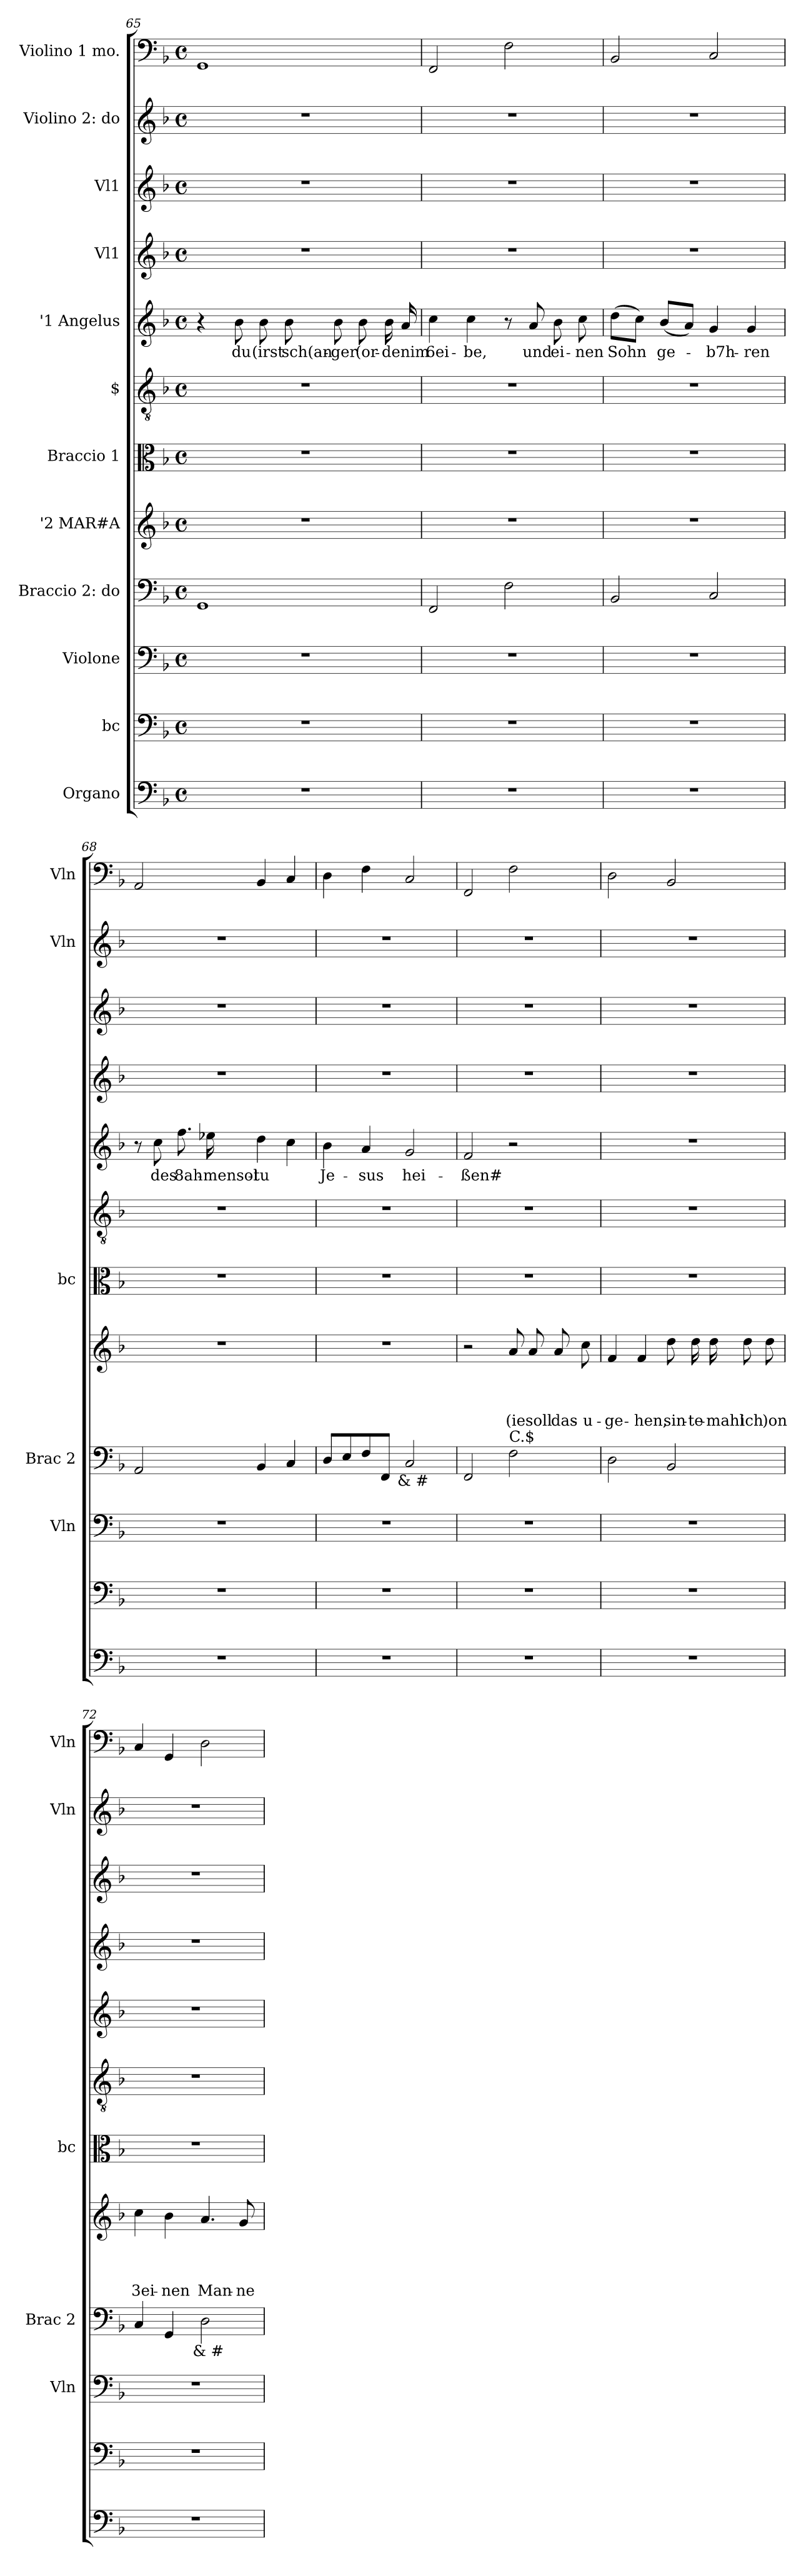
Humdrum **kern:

**kern	**kern	**kern	**kern	**kern	**text	**text	**text	**text	**kern	**kern	**kern	**text	**kern	**kern	**kern	**kern
*part12	*part11	*part10	*part9	*part8	*part8	*part8	*part8	*part8	*part7	*part6	*part5	*part5	*part4	*part3	*part2	*part1
*staff12	*staff11	*staff10	*staff9	*staff8	*staff8	*staff8	*staff8	*staff8	*staff7	*staff6	*staff5	*staff5	*staff4	*staff3	*staff2	*staff1
*I"Organo	*I"bc	*I"Violone	*I"Braccio 2: do	*I"'2 MAR#A	*	*	*	*	*I"Braccio 1	*I"$	*I"'1 Angelus	*	*I"Vl1	*I"Vl1	*I"Violino 2: do	*I"Violino 1 mo.
*	*	*I'Vln	*I'Brac 2	*	*	*	*	*	*I'bc	*	*	*	*	*	*I'Vln	*I'Vln
!!LO:PB:g=z
*clefF4	*clefF4	*clefF4	*clefF4	*clefG2	*	*	*	*	*clefC3	*clefGv2	*clefG2	*	*clefG2	*clefG2	*clefG2	*clefF4
*k[b-]	*k[b-]	*k[b-]	*k[b-]	*k[b-]	*	*	*	*	*k[b-]	*k[b-]	*k[b-]	*	*k[b-]	*k[b-]	*k[b-]	*k[b-]
*F:	*F:	*F:	*F:	*F:	*	*	*	*	*F:	*F:	*F:	*	*F:	*F:	*F:	*F:
*M4/4	*M4/4	*M4/4	*M4/4	*M4/4	*	*	*	*	*M4/4	*M4/4	*M4/4	*	*M4/4	*M4/4	*M4/4	*M4/4
*met(c)	*met(c)	*met(c)	*met(c)	*met(c)	*	*	*	*	*met(c)	*met(c)	*met(c)	*	*met(c)	*met(c)	*met(c)	*met(c)
=65	=65	=65	=65	=65	=65	=65	=65	=65	=65	=65	=65	=65	=65	=65	=65	=65
1r	1r	1r	1GG	1r	.	.	.	.	1r	1r	4r	.	1r	1r	1r	1GG
!	!	!	!	!	!	!	!	!	!	!	!	!LO:LY:b	!	!	!	!
.	.	.	.	.	.	.	.	.	.	.	8b-\	du	.	.	.	.
!	!	!	!	!	!	!	!	!	!	!	!	!LO:LY:b	!	!	!	!
.	.	.	.	.	.	.	.	.	.	.	8b-\	(irst	.	.	.	.
!	!	!	!	!	!	!	!	!	!	!	!	!LO:LY:b	!	!	!	!
.	.	.	.	.	.	.	.	.	.	.	8b-\	sch(an-	.	.	.	.
!	!	!	!	!	!	!	!	!	!	!	!	!LO:LY:b:rj	!	!	!	!
.	.	.	.	.	.	.	.	.	.	.	8b-\	-ger	.	.	.	.
!	!	!	!	!	!	!	!	!	!	!	!	!LO:LY:b	!	!	!	!
.	.	.	.	.	.	.	.	.	.	.	8b-\	(or-	.	.	.	.
!	!	!	!	!	!	!	!	!	!	!	!	!LO:LY:b	!	!	!	!
.	.	.	.	.	.	.	.	.	.	.	16b-\	-denim	.	.	.	.
.	.	.	.	.	.	.	.	.	.	.	16a/	.	.	.	.	.
=66	=66	=66	=66	=66	=66	=66	=66	=66	=66	=66	=66	=66	=66	=66	=66	=66
!	!	!	!	!	!	!	!	!	!	!	!	!LO:LY:b	!	!	!	!
1r	1r	1r	2FF/	1r	.	.	.	.	1r	1r	4cc\	6ei-	1r	1r	1r	2FF/
!	!	!	!	!	!	!	!	!	!	!	!	!LO:LY:b:rj	!	!	!	!
.	.	.	.	.	.	.	.	.	.	.	4cc\	-be,	.	.	.	.
.	.	.	2F\	.	.	.	.	.	.	.	8r	.	.	.	.	2F\
!	!	!	!	!	!	!	!	!	!	!	!	!LO:LY:b	!	!	!	!
.	.	.	.	.	.	.	.	.	.	.	8a/	und	.	.	.	.
!	!	!	!	!	!	!	!	!	!	!	!	!LO:LY:b	!	!	!	!
.	.	.	.	.	.	.	.	.	.	.	8b-\	ei-	.	.	.	.
!	!	!	!	!	!	!	!	!	!	!	!	!LO:LY:b	!	!	!	!
.	.	.	.	.	.	.	.	.	.	.	8cc\	-nen	.	.	.	.
=67	=67	=67	=67	=67	=67	=67	=67	=67	=67	=67	=67	=67	=67	=67	=67	=67
!	!	!	!	!	!	!	!	!	!	!	!	!LO:LY:b	!	!	!	!
1r	1r	1r	2BB-/	1r	.	.	.	.	1r	1r	(>8dd\L	Sohn	1r	1r	1r	2BB-/
.	.	.	.	.	.	.	.	.	.	.	8cc\J)	.	.	.	.	.
!	!	!	!	!	!	!	!	!	!	!	!	!LO:LY:b	!	!	!	!
.	.	.	.	.	.	.	.	.	.	.	(<8b-/L	ge-	.	.	.	.
.	.	.	.	.	.	.	.	.	.	.	8a/J)	.	.	.	.	.
!	!	!	!	!	!	!	!	!	!	!	!	!LO:LY:b	!	!	!	!
.	.	.	2C/	.	.	.	.	.	.	.	4g/	-b7h-	.	.	.	2C/
!	!	!	!	!	!	!	!	!	!	!	!	!LO:LY:b:rj	!	!	!	!
.	.	.	.	.	.	.	.	.	.	.	4g/	-ren	.	.	.	.
=68	=68	=68	=68	=68	=68	=68	=68	=68	=68	=68	=68	=68	=68	=68	=68	=68
1r	1r	1r	2AA</	1r	.	.	.	.	1r	1r	8r	.	1r	1r	1r	2AA/
!	!	!	!	!	!	!	!	!	!	!	!	!LO:LY:b	!	!	!	!
.	.	.	.	.	.	.	.	.	.	.	8cc\	des	.	.	.	.
!	!	!	!	!	!	!	!	!	!	!	!	!LO:LY:b	!	!	!	!
.	.	.	.	.	.	.	.	.	.	.	8.ff\	8ah-	.	.	.	.
!	!	!	!	!	!	!	!	!	!	!	!	!LO:LY:b	!	!	!	!
.	.	.	.	.	.	.	.	.	.	.	16ee-X\	-mensol-	.	.	.	.
!	!	!	!	!	!	!	!	!	!	!	!	!LO:LY:b	!	!	!	!
.	.	.	4BB-/	.	.	.	.	.	.	.	4dd\	-tu	.	.	.	4BB-/
.	.	.	4C/	.	.	.	.	.	.	.	4cc\	.	.	.	.	4C/
=69	=69	=69	=69	=69	=69	=69	=69	=69	=69	=69	=69	=69	=69	=69	=69	=69
!	!	!	!	!	!	!	!	!	!	!	!	!LO:LY:b	!	!	!	!
*	*	*	*^	*	*	*	*	*	*	*	*	*	*	*	*	*
1r	1r	1r	8D/L	4...ryy	1r	.	.	.	.	1r	1r	4b-\	Je-	1r	1r	1r	4D\
.	.	.	8E/	.	.	.	.	.	.	.	.	.	.	.	.	.	.
!	!	!	!	!	!	!	!	!	!	!	!	!	!LO:LY:b	!	!	!	!
.	.	.	8F/	.	.	.	.	.	.	.	.	4a/	-sus	.	.	.	4F\
.	.	.	8FF/J	.	.	.	.	.	.	.	.	.	.	.	.	.	.
!	!	!	!	!LO:TX:b:t=& #	!	!	!	!	!	!	!	!	!	!	!	!	!
.	.	.	.	2ryy	.	.	.	.	.	.	.	.	.	.	.	.	.
!	!	!	!	!	!	!	!	!	!	!	!	!	!LO:LY:b	!	!	!	!
.	.	.	2C/	.	.	.	.	.	.	.	.	2g/	hei-	.	.	.	2C/
.	.	.	.	32ryy	.	.	.	.	.	.	.	.	.	.	.	.	.
!!LO:LB:g=z
=70	=70	=70	=70	=70	=70	=70	=70	=70	=70	=70	=70	=70	=70	=70	=70	=70	=70
!	!	!	!	!	!	!	!	!	!	!	!	!	!LO:LY:b	!	!	!	!
*	*	*	*v	*v	*	*	*	*	*	*	*	*	*	*	*	*	*
1r	1r	1r	2FF/	2r	.	.	.	.	1r	1r	2f/	-ßen#	1r	1r	1r	2FF/
!	!	!	!LO:TX:a:t=C.$	!	!	!	!	!	!	!	!	!	!	!	!	!
!	!	!	!	!	!	!	!	!LO:LY:b	!	!	!	!	!	!	!	!
.	.	.	2F\	8a/	.	.	.	(ie	.	.	2r	.	.	.	.	2F\
!	!	!	!	!	!	!	!	!LO:LY:b	!	!	!	!	!	!	!	!
.	.	.	.	8a/	.	.	.	soll	.	.	.	.	.	.	.	.
!	!	!	!	!	!	!	!	!LO:LY:b	!	!	!	!	!	!	!	!
.	.	.	.	8a/	.	.	.	das-	.	.	.	.	.	.	.	.
!	!	!	!	!	!	!	!	!LO:LY:b	!	!	!	!	!	!	!	!
.	.	.	.	8cc\	.	.	.	-u-	.	.	.	.	.	.	.	.
=71	=71	=71	=71	=71	=71	=71	=71	=71	=71	=71	=71	=71	=71	=71	=71	=71
!	!	!	!	!	!	!	!	!LO:LY:b	!	!	!	!	!	!	!	!
1r	1r	1r	2D\	4f/	.	.	.	-ge-	1r	1r	1r	.	1r	1r	1r	2D\
!	!	!	!	!	!	!	!	!LO:LY:b	!	!	!	!	!	!	!	!
.	.	.	.	4f/	.	.	.	-hen,	.	.	.	.	.	.	.	.
!	!	!	!	!	!	!	!	!LO:LY:b	!	!	!	!	!	!	!	!
.	.	.	2BB-/	8dd\	.	.	.	sin-	.	.	.	.	.	.	.	2BB-/
!	!	!	!	!	!	!	!	!LO:LY:b	!	!	!	!	!	!	!	!
.	.	.	.	16dd\	.	.	.	-te-	.	.	.	.	.	.	.	.
!	!	!	!	!	!	!	!	!LO:LY:b:rj	!	!	!	!	!	!	!	!
.	.	.	.	16dd\	.	.	.	-mahl	.	.	.	.	.	.	.	.
!	!	!	!	!	!	!	!	!LO:LY:b	!	!	!	!	!	!	!	!
.	.	.	.	8dd\	.	.	.	ich	.	.	.	.	.	.	.	.
!	!	!	!	!	!	!	!	!LO:LY:b	!	!	!	!	!	!	!	!
.	.	.	.	8dd\	.	.	.	)on	.	.	.	.	.	.	.	.
=72	=72	=72	=72	=72	=72	=72	=72	=72	=72	=72	=72	=72	=72	=72	=72	=72
!	!	!	!LO:TX:b:t=b	!	!	!	!	!	!	!	!	!	!	!	!	!
!	!	!	!	!	!	!	!	!LO:LY:b	!	!	!	!	!	!	!	!
*	*	*	*^	*	*	*	*	*	*	*	*	*	*	*	*	*
1r	1r	1r	4C/	4...ryy	4cc\	.	.	.	3ei-	1r	1r	1r	.	1r	1r	1r	4C/
!	!	!	!	!	!	!	!	!	!LO:LY:b:rj	!	!	!	!	!	!	!	!
.	.	.	4GG/	.	4b-\	.	.	.	-nen	.	.	.	.	.	.	.	4GG/
!	!	!	!	!LO:TX:b:t=& #	!	!	!	!	!	!	!	!	!	!	!	!	!
.	.	.	.	2ryy	.	.	.	.	.	.	.	.	.	.	.	.	.
!	!	!	!	!	!	!	!	!	!LO:LY:b	!	!	!	!	!	!	!	!
.	.	.	2D\	.	4.a/	.	.	.	Man-	.	.	.	.	.	.	.	2D\
!	!	!	!	!	!	!	!	!	!LO:LY:b:rj	!	!	!	!	!	!	!	!
.	.	.	.	.	8g/	.	.	.	-ne	.	.	.	.	.	.	.	.
.	.	.	.	32ryy	.	.	.	.	.	.	.	.	.	.	.	.	.
*	*	*	*v	*v	*	*	*	*	*	*	*	*	*	*	*	*	*
=	=	=	=	=	=	=	=	=	=	=	=	=	=	=	=	=
*-	*-	*-	*-	*-	*-	*-	*-	*-	*-	*-	*-	*-	*-	*-	*-	*-
